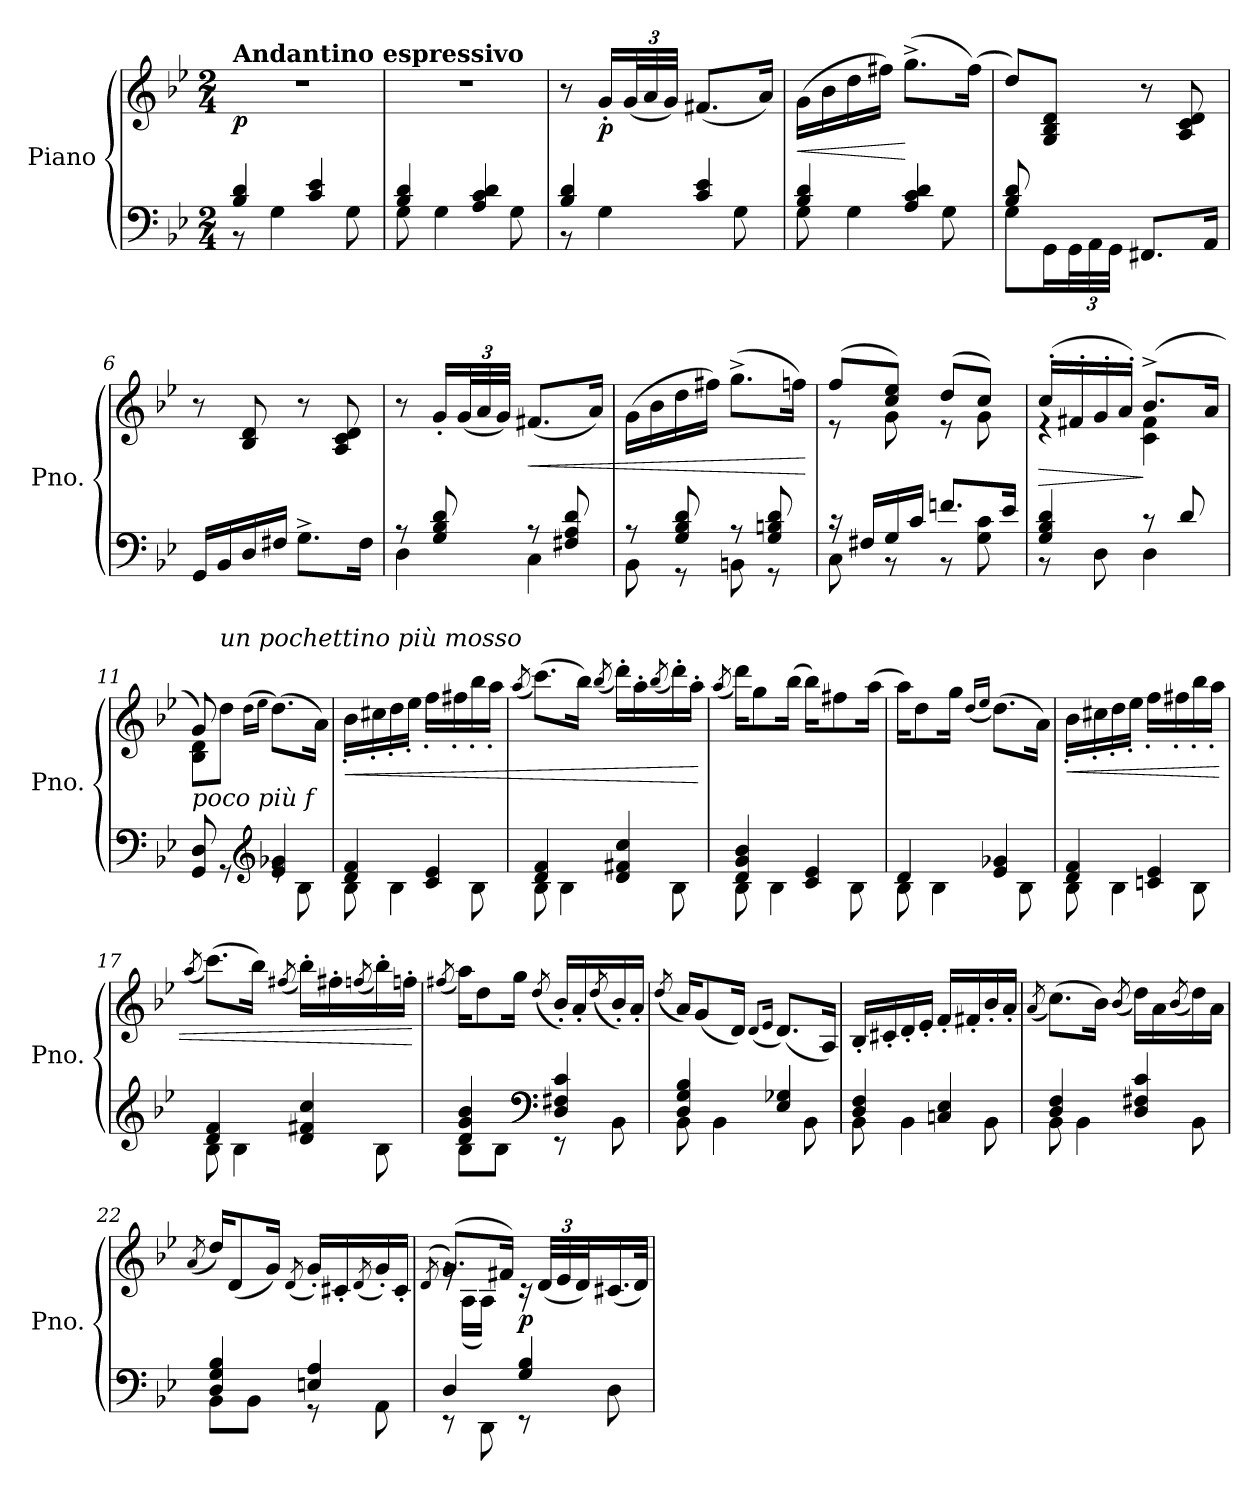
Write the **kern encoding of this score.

**kern	**kern	**dynam
*part1	*part1	*part1
*staff2	*staff1	*staff1/2
*I"Piano	*	*
*I'Pno.	*	*
*clefF4	*clefG2	*
*k[b-e-]	*k[b-e-]	*
*M2/4	*M2/4	*
*MM80	*MM80	*
=1	=1	=1
*^	*	*
!	!	!LO:TX:B:t=Andantino espressivo	!
!	!	!	!LO:DY:b
4B-/ 4d/	8r	2r	p
.	4G\	.	.
4c/ 4e-/	.	.	.
.	8G\	.	.
=2	=2	=2	=2
4B-/ 4d/	8G\	2r	.
.	4G\	.	.
4A/ 4c/ 4d/	.	.	.
.	8G\	.	.
=3	=3	=3	=3
4B-/ 4d/	8r	8r	.
!	!	!	!LO:DY:b
.	4G\	16g'/LL	p
*	*	*Xbrackettup	*
.	.	(<48g/L	.
.	.	48a/	.
.	.	48g/JJJ)	.
4c/ 4e-/	.	(<8.f#X/L	.
.	8G\	.	.
.	.	16a/Jk)	.
=4	=4	=4	=4
!	!	!	!LO:HP:b
4B-/ 4d/	8G\	(>16g\LL	<
.	.	16b-\	.
.	4G\	16dd\	.
.	.	16ff#X\JJ)	.
4A/ 4c/ 4d/	.	(>8.gg^\L	[
.	8G\	.	.
.	.	(>16ff#\Jk)	.
=5	=5	=5	=5
8B-/ 8d/	8G\L	8dd/L)	.
8ryy	16GG\L	8G/ 8B-/ 8d/J	.
*	*Xbrackettup	*	*
.	48GG\L	.	.
.	48AA\	.	.
.	48GG\JJJ	.	.
8.FF#X/L	4ryy	8r	.
.	.	8A/ 8c/ 8d/	.
16AA/Jk	.	.	.
*v	*v	*	*
=6	=6	=6
16GG/LL	8r	.
16BB-/	.	.
16D/	8B-/ 8d/	.
16F#X/JJ	.	.
8.G^\L	8r	.
.	8A/ 8c/ 8d/	.
16F#\Jk	.	.
!!LO:LB:g=z
=7	=7	=7
*^	*	*
8r	4D\	8r	.
8G/ 8B-/ 8d/	.	16g'/LL	.
.	.	(<48g/L	.
.	.	48a/	.
.	.	48g/JJJ)	.
!	!	!	!LO:HP:b
8r	4C\	(<8.f#X/L	<
8F#X/ 8A/ 8d/	.	.	.
.	.	16a/Jk)	.
=8	=8	=8	=8
8r	8BB-\	(>16g\LL	.
.	.	16b-\	.
8G/ 8B-/ 8d/	8r	16dd\	.
.	.	16ff#X\JJ)	.
8r	8BBn\	(>8.gg^\L	.
8G/ 8Bn/ 8d/	8r	.	.
.	.	16ffn\Jk)	.
*v	*v	*	*
.	.	[
=9	=9	=9
*^	*^	*
16r	8C\	(>8ff/L	8r	.
16F#X/LL	.	.	.	.
16G/	8r	8cc/ 8ee-/J)	8g\	.
16c/JJ	.	.	.	.
8.fn/L	8r	(>8dd/L	8r	.
.	8G\ 8c\	8cc/J)	8g\	.
16e-/Jk	.	.	.	.
=10	=10	=10	=10	=10
!	!	!	!	!LO:HP:b
4G/ 4B-/ 4d/	8r	(<16cc'/LL	4re	>
.	.	16f#X'/	.	.
.	8D\	16g'/	.	.
.	.	16a'/JJ)	.	.
8r	4D\	(>8.b-^/L	4c\ 4f#\	]
8d/	.	.	.	.
.	.	16a/Jk	.	.
=11	=11	=11	=11	=11
!LO:TX:a:i:t=poco più f	!	!	!	!
8GG/ 8D/	4ryy	8g/)	8B-\ 8d\L	.
!	!	!LO:TX:a:i:t=un pochettino più mosso	!	!
8rGG	.	8ryy	8dd\J	.
*clefG2	*	*	*	*
.	.	.	(>16qdd\LL	.
.	.	.	16qee-\JJ	.
4e-/ 4g-X/	8re	4ryy	(>8.dd\L)	.
.	8B-\	.	.	.
.	.	.	16a\Jk)	.
!!LO:LB:g=z	!!
=12	=12	=12	=12	=12
!	!	!	!	!LO:HP:b
4d/ 4f/	8B-\	2ryy	16b-'\LL	<
.	.	.	16cc#X'\	.
.	4B-\	.	16dd'\	.
.	.	.	16ee-'\JJ	.
4c/ 4e-/	.	.	16ff'\LL	.
.	.	.	16ff#X'\	.
.	8B-\	.	16bb-'\	.
.	.	.	16aa'\JJ	.
*	*	*v	*v	*
=13	=13	=13	=13
.	.	(<8qaa/	.
4d/ 4f/	8B-\	(>8.ccc\L)	.
.	4B-\	.	.
.	.	16bb-\Jk)	.
.	.	(<8qbb-/	.
4d/ 4f#X/ 4cc/	.	16ddd'\LL)	.
.	.	16aa'\	.
.	.	(<8qbb-/	.
.	8B-\	16ddd'\)	.
.	.	16aa'\JJ	.
*v	*v	*	*
.	.	[
=14	=14	=14
.	(<8qaa/	.
*^	*	*
4d/ 4g/ 4b-/	8B-\	16ddd\KL)	.
.	.	8gg\	.
.	4B-\	.	.
.	.	(>16bb-\Jk	.
4c/ 4e-/	.	16bb-\KL)	.
.	.	8ff#X\	.
.	8B-\	.	.
.	.	(>16aa\Jk	.
=15	=15	=15	=15
4d/	8B-\	16aa\KL)	.
.	.	8dd\	.
.	4B-\	.	.
.	.	16gg\Jk	.
.	.	(<16qdd/LL	.
.	.	16qee-/JJ	.
4e-/ 4g-X/	.	(>8.dd\L)	.
.	8B-\	.	.
.	.	16a\Jk)	.
!!LO:LB:g=z
=16	=16	=16	=16
!	!	!	!LO:HP:b
*	*	*^	*
4d/ 4f/	8B-\	2ryy	16b-'\LL	<
.	.	.	16cc#X'\	.
.	4B-\	.	16dd'\	.
.	.	.	16ee-'\JJ	.
4cn/ 4e-/	.	.	16ff'\LL	.
.	.	.	16ff#X'\	.
.	8B-\	.	16bb-'\	.
.	.	.	16aa'\JJ	.
*	*	*v	*v	*
=17	=17	=17	=17
.	.	(<8qaa/	.
4d/ 4f/	8B-\	(>8.ccc\L)	.
.	4B-\	.	.
.	.	16bb-\Jk)	.
.	.	(<8qff#X/	.
4d/ 4f#X/ 4cc/	.	16bb-'\LL)	.
.	.	16ff#'\	.
.	.	(<8qffn/	.
.	8B-\	16bb-'\)	.
.	.	16ff'\JJ	.
*v	*v	*	*
.	.	[
=18	=18	=18
.	(<8qff#X/	.
*^	*	*
4d/ 4g/ 4b-/	8B-\L	16aa\KL)	.
.	.	8dd\	.
.	8B-\J	.	.
.	.	16gg\Jk	.
*clefF4	*	*	*
.	.	(<8qdd/	.
4D/ 4F#X/ 4c/	8r	16b-'/LL)	.
.	.	16a'/	.
.	.	(<8qdd/	.
.	8BB-\	16b-'/)	.
.	.	16a'/JJ	.
=19	=19	=19	=19
.	.	(<8qdd/	.
4D/ 4G/ 4B-/	8BB-\	16a/KL)	.
.	.	(<8g/	.
.	4BB-\	.	.
.	.	16d/Jk)	.
.	.	(<8qd/L	.
.	.	16qe-/Jk	.
4E-/ 4G-X/	.	(<8.d/L)	.
.	8BB-\	.	.
.	.	16A/Jk)	.
!!LO:LB:g=z
=20	=20	=20	=20
4D/ 4F/	8BB-\	16B-'/LL	.
.	.	16c#X'/	.
.	4BB-\	16d'/	.
.	.	16e-'/JJ	.
4Cn/ 4E-/	.	16f'/LL	.
.	.	16f#X'/	.
.	8BB-\	16b-'/	.
.	.	16a'/JJ	.
=21	=21	=21	=21
.	.	(<8qa/	.
4D/ 4F/	8BB-\	(>8.cc\L)	.
.	4BB-\	.	.
.	.	16b-\Jk)	.
.	.	(<8qb-/	.
4D/ 4F#X/ 4c/	.	16dd\LL)	.
.	.	16a\	.
.	.	(<8qb-/	.
.	8BB-\	16dd\)	.
.	.	16a\JJ	.
=22	=22	=22	=22
.	.	(<8qa/	.
4D/ 4G/ 4B-/	8BB-\L	16dd/KL)	.
.	.	(<8d/	.
.	8BB-\J	.	.
.	.	16g/Jk)	.
.	.	(<8qd/	.
4En/ 4A/	8r	16g'/LL)	.
.	.	16c#X'/	.
.	.	(<8qd/	.
.	8AA\	16g'/)	.
.	.	16c#'/JJ	.
=23	=23	=23	=23
.	.	(<8qd/	.
*	*	*^	*
4D/	8r	(>8.g/L)	16rg	.
.	.	.	(>16A\LL	.
.	8DD\	.	16A\JJ)	.
.	.	16f#X/Jk)	16ryy	.
!	!	!	!	!LO:DY:b
4G/ 4B-/	8r	16rc	4ryy	p
.	.	(<48d/LLL	.	.
.	.	48e-/	.	.
.	.	48d/J)	.	.
.	8D\	(<16.c#X/	.	.
.	.	32d/JJk)	.	.
*v	*v	*	*	*
*	*v	*v	*
=	=	=
*-	*-	*-
